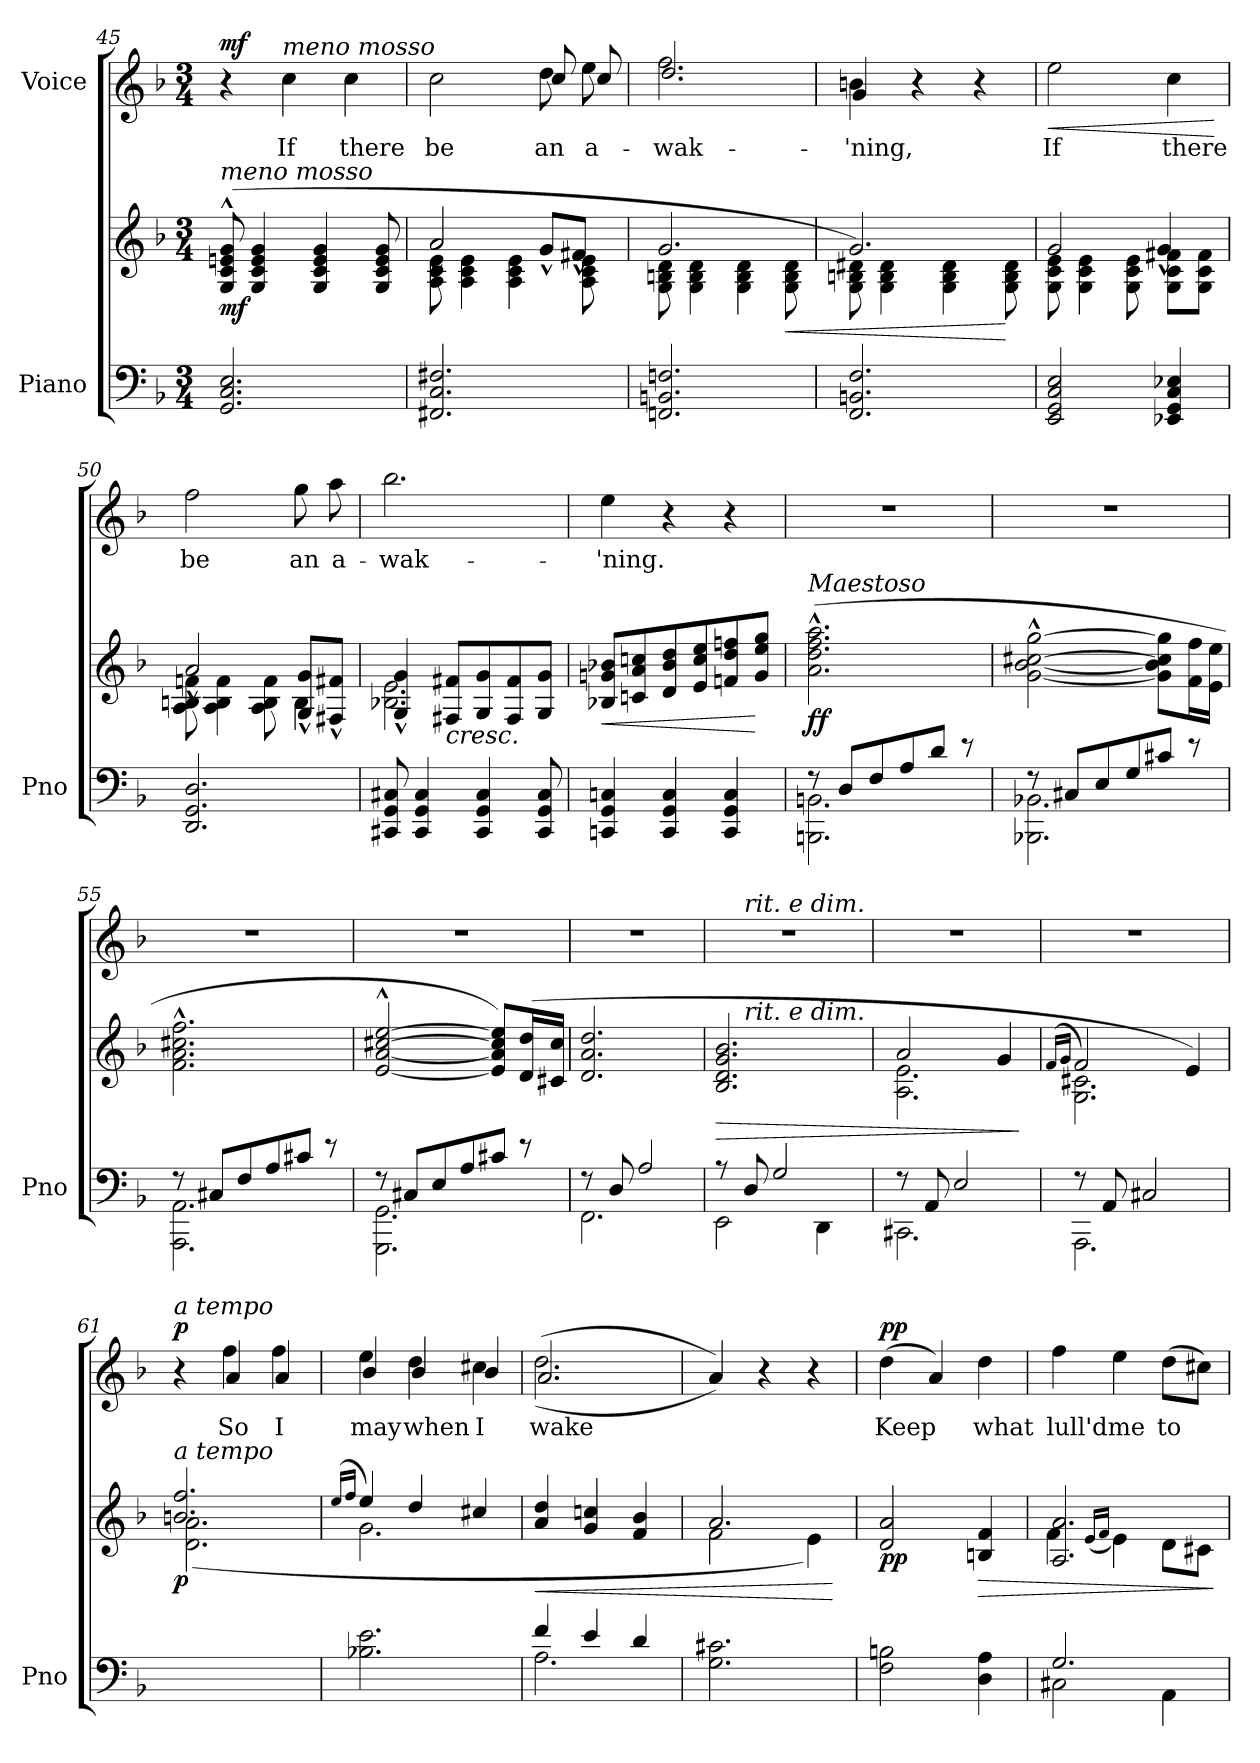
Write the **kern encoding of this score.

**kern	**kern	**dynam	**kern	**text	**dynam
*part2	*part2	*part2	*part1	*part1	*part1
*staff3	*staff2	*staff2/3	*staff1	*staff1	*staff1
*I"Piano	*	*	*I"Voice	*	*
*I'Pno	*	*	*	*	*
*clefF4	*clefG2	*	*clefG2	*	*
*k[b-]	*k[b-]	*	*k[b-]	*	*
*M3/4	*M3/4	*	*M3/4	*	*
=45	=45	=45	=45	=45	=45
!	!LO:TX:a:i:t=meno mosso	!	!	!	!
!	!	!LO:DY:b	!	!	!LO:DY:a
2.GG/ 2.C/ 2.E/	(>8G/^^ 8c/^^ 8en/^^ 8g/^^	mf	4r	.	mf
.	4G/ 4c/ 4e/ 4g/	.	.	.	.
!	!	!	!LO:TX:a:i:t=meno mosso	!	!
!	!	!	!	!LO:LY:b	!
.	.	.	4cc\	If	.
.	4G/ 4c/ 4e/ 4g/	.	.	.	.
!	!	!	!	!LO:LY:b	!
.	.	.	4cc\	there	.
.	8G/ 8c/ 8e/ 8g/	.	.	.	.
!!LO:LB:g=z
=46	=46	=46	=46	=46	=46
*	*^	*	*	*	*
!	!	!	!	!	!LO:LY:b	!
*	*	*	*	*^	*	*
2.FF#X/ 2.C/ 2.F#X/	8A\ 8c\ 8e\	2a^^/	.	2cc\	2ryy	be	.
.	4A\ 4c\ 4e\	.	.	.	.	.	.
.	4A\ 4c\ 4e\	.	.	.	.	.	.
!	!	!	!	!	!	!LO:LY:b	!
.	.	8g^^/L	.	8dd\	8cc!/	an	.
!	!	!	!	!	!	!LO:LY:b	!
.	8A\ 8c\ 8e\	8f#X^^/J	.	8ee\	8cc!/	a-	.
=47	=47	=47	=47	=47	=47	=47	=47
!	!	!	!	!	!	!LO:LY:b	!
2.FFn/ 2.BBn/ 2.Fn/	8G\ 8Bn\ 8d\	2.g^^/	.	2.ff\	2.dd!/	-wak-	.
.	4G\ 4B\ 4d\	.	.	.	.	.	.
.	4G\ 4B\ 4d\	.	.	.	.	.	.
!	!	!	!LO:HP:b	!	!	!	!
.	8G\ 8B\ 8d\	.	<	.	.	.	.
=48	=48	=48	=48	=48	=48	=48	=48
!	!	!	!	!	!	!LO:LY:b	!
2.FF/ 2.BBn/ 2.F/	8G\ 8Bn\ 8d#X\)	2.g^^/	.	4bn\	4g!/	-'ning,	.
.	4G\ 4B\ 4d#\	.	.	.	.	.	.
.	.	.	.	4r	2ryy	.	.
.	4G\ 4B\ 4d#\	.	.	.	.	.	.
.	.	.	.	4r	.	.	.
.	8G\ 8B\ 8d#\	.	[	.	.	.	.
*	*	*	*	*v	*v	*	*
=49	=49	=49	=49	=49	=49	=49
!	!	!	!	!	!LO:LY:b	!LO:HP:b
2EE/ 2GG/ 2C/ 2E/	8G\ 8c\ 8e\	2g/	.	2ee\	If	<
.	4G\ 4c\ 4e\	.	.	.	.	.
.	8G\ 8c\ 8e\	.	.	.	.	.
!	!	!	!	!	!LO:LY:b	!
4EE-X/ 4GG/ 4C/ 4E-X/	8G\ 8c\ 8f#X\L	4g^^/	.	4cc\	there	.
.	8G\ 8c\ 8f#\J	.	.	.	.	.
*	*v	*v	*	*	*	*
.	.	.	.	.	[
=50	=50	=50	=50	=50	=50
*	*^	*	*	*	*
!	!	!	!	!	!LO:LY:b	!
2.DD/ 2.GG/ 2.D/	8A\ 8Bn\ 8fn\	2a^^/	.	2ff\	be	.
.	4A\ 4B\ 4f\	.	.	.	.	.
.	8A\ 8B\ 8f\	.	.	.	.	.
!	!	!	!	!	!LO:LY:b	!
.	4B\	8G/^^ 8g/^^L	.	8gg\	an	.
!	!	!	!	!	!LO:LY:b	!
.	.	8F#X/^^ 8f#X/^^J	.	8aa\	a-	.
!!LO:LB:g=z
=51	=51	=51	=51	=51	=51	=51
!	!	!	!	!	!LO:LY:b	!
8CC#X/ 8GG/ 8C#X/	2.B-X\ 2.e\	4G/^^ 4g/^^	.	2.bb-\	-wak-	.
4CC#/ 4GG/ 4C#/	.	.	.	.	.	.
!	!	!LO:TX:b:i:t=cresc.	!	!	!	!
.	.	8F#X/ 8f#X/L	.	.	.	.
4CC#/ 4GG/ 4C#/	.	8G/ 8g/	.	.	.	.
.	.	8F#/ 8f#/	.	.	.	.
8CC#/ 8GG/ 8C#/	.	8G/ 8g/J	.	.	.	.
=52	=52	=52	=52	=52	=52	=52
!	!LO:TX:b:i:t=accellerando	!	!	!	!	!
!	!	!	!LO:HP:b	!	!LO:LY:b	!
*	*v	*v	*	*	*	*
4CCn/ 4GG/ 4Cn/	8B-X/ 8gn/ 8b-X/L	<	4ee\	-'ning.	.
.	8cn/ 8a/ 8ccn/	.	.	.	.
4CC/ 4GG/ 4C/	8d/ 8b-/ 8dd/	.	4r	.	.
.	8e/ 8cc/ 8ee/	.	.	.	.
4CC/ 4GG/ 4C/	8fn/ 8dd/ 8ffn/	.	4r	.	.
.	8g/ 8ee/ 8gg/J	[	.	.	.
=53	=53	=53	=53	=53	=53
*^	*	*	*	*	*
!	!	!LO:TX:a:i:t=Maestoso	!	!	!	!
!	!	!	!LO:DY:b	!	!	!
8r	2.BBBn\ 2.BBn\	(>2.a\^^ 2.dd\^^ 2.ff\^^ 2.aa\^^	ff	2.r	.	.
8D/L	.	.	.	.	.	.
8F/	.	.	.	.	.	.
8A/	.	.	.	.	.	.
8d/J	.	.	.	.	.	.
8r	.	.	.	.	.	.
=54	=54	=54	=54	=54	=54	=54
8r	2.BBB-X\ 2.BB-X\	[2g\^^ [2b-\^^ [2cc#X\^^ [2gg\^^	.	2.r	.	.
8C#X/L	.	.	.	.	.	.
8E/	.	.	.	.	.	.
8G/	.	.	.	.	.	.
8c#X/J	.	8g\] 8b-\] 8cc#\] 8gg\]L	.	.	.	.
8r	.	16f\ 16ff\L	.	.	.	.
.	.	16e\ 16ee\JJ	.	.	.	.
=55	=55	=55	=55	=55	=55	=55
8r	2.AAA\ 2.AA\	2.f\^^ 2.a\^^ 2.cc#X\^^ 2.ff\^^	.	2.r	.	.
8C#X/L	.	.	.	.	.	.
8F/	.	.	.	.	.	.
8A/	.	.	.	.	.	.
8c#X/J	.	.	.	.	.	.
8r	.	.	.	.	.	.
!!LO:PB:g=z
=56	=56	=56	=56	=56	=56	=56
8r	2.GGG\ 2.GG\	[2e/^^ [2a/^^ [2cc#X/^^ [2ee/^^	.	2.r	.	.
8C#X/L	.	.	.	.	.	.
8E/	.	.	.	.	.	.
8A/	.	.	.	.	.	.
8c#X/J	.	8e/] 8a/] 8cc#/] 8ee/]L)	.	.	.	.
8r	.	(>16d/ 16dd/L	.	.	.	.
.	.	16c#X/ 16cc#/JJ	.	.	.	.
=57	=57	=57	=57	=57	=57	=57
8r	2.FF\	2.d/ 2.a/ 2.dd/	.	2.r	.	.
8D/	.	.	.	.	.	.
2A/	.	.	.	.	.	.
=58	=58	=58	=58	=58	=58	=58
!	!	!	!LO:HP:b	!	!	!
*	*	*^	*	*^	*	*
8r	2EE\	2.B-/ 2.d/ 2.g/ 2.b-/	8ryy	>	2.r	8ryy	.	.
!	!	!	!	!	!	!LO:TX:a:i:t=rit.   e   dim.	!	!
!	!	!	!LO:TX:a:i:t=rit.   e   dim.	!	!	!	!	!
8D/	.	.	2ryy	.	.	2ryy	.	.
2G/	.	.	.	.	.	.	.	.
.	4DD\	.	.	.	.	.	.	.
.	.	.	8ryy	.	.	8ryy	.	.
*	*	*	*	*	*v	*v	*	*
=59	=59	=59	=59	=59	=59	=59	=59
8r	2.CC#X\	2.A\ 2.e\	2a/	.	2.r	.	.
8AA/	.	.	.	.	.	.	.
2E/	.	.	.	.	.	.	.
.	.	.	4g/	.	.	.	.
*v	*v	*	*	*	*	*	*
*	*v	*v	*	*	*	*
.	.	]	.	.	.
=60	=60	=60	=60	=60	=60
.	(<16qf/LL	.	.	.	.
.	16qg/JJ	.	.	.	.
*^	*^	*	*	*	*
8r	2.AAA\	2f/)	2.G\ 2.c#X\	.	2.r	.	.
8AA/	.	.	.	.	.	.	.
2C#X/	.	.	.	.	.	.	.
.	.	4e/)	.	.	.	.	.
*v	*v	*	*	*	*	*	*
!!LO:LB:g=z
=61	=61	=61	=61	=61	=61	=61
*	*	*	*	*^	*	*
!	!	!	!	!LO:TX:a:i:t=a tempo	!	!	!
!	!LO:TX:a:i:t=a tempo	!	!	!	!	!	!
!	!	!	!LO:DY:b	!	!	!	!LO:DY:a
2.ryy	2.bn/ 2.ff/	(>2.d\ 2.a\	p	4r	4ryy	.	p
!	!	!	!	!	!	!LO:LY:b	!
.	.	.	.	4ff\	4a!/	So	.
!	!	!	!	!	!	!LO:LY:b	!
.	.	.	.	4ff\	4a!/	I	.
=62	=62	=62	=62	=62	=62	=62	=62
.	(<16qee/LL	.	.	.	.	.	.
.	16qff/JJ	.	.	.	.	.	.
!	!	!	!	!	!	!LO:LY:b	!
2.B-X\ 2.e\	4ee/)	2.g\	.	4ee\	4b-!/	may	.
!	!	!	!	!	!	!LO:LY:b	!
.	4dd/	.	.	4dd\	4b-!/	when	.
!	!	!	!	!	!	!LO:LY:b	!
.	4cc#X/	.	.	4cc#X\	4b-!/	I	.
*	*v	*v	*	*	*	*	*
=63	=63	=63	=63	=63	=63	=63
*^	*	*	*	*	*	*
!	!	!	!LO:HP:b	!	!	!LO:LY:b	!
4f/	2.A\	4a/ 4dd/	<	(<(>2.dd\	2.a!/	wake	.
4e/	.	4g/ 4ccn/	.	.	.	.	.
4d/	.	4f/ 4b-/	.	.	.	.	.
*v	*v	*	*	*v	*v	*	*
=64	=64	=64	=64	=64	=64
*	*^	*	*	*	*
2.G\ 2.c#X\	2.a/	2f\	.	4a/))	.	.
.	.	.	.	4r	.	.
.	.	4e\)	.	4r	.	.
*	*v	*v	*	*	*	*
.	.	[	.	.	.
=65	=65	=65	=65	=65	=65
!	!	!LO:DY:b	!	!LO:LY:b	!LO:DY:a
2F\ 2Bn\	2d/ 2a/	pp	(>4dd\	Keep	pp
.	.	.	4a/)	.	.
!	!	!LO:HP:b	!	!LO:LY:b	!
4D\ 4A\	4Bn/ 4f/	>	4dd\	what	.
=66	=66	=66	=66	=66	=66
*^	*^	*	*	*	*
!	!	!	!	!	!	!LO:LY:b	!
2.G/	2C#X\	2.A/ 2.a/	4f\	.	4ff\	lull'd	.
.	.	.	(<16qe/LL	.	.	.	.
.	.	.	16qf/JJ	.	.	.	.
!	!	!	!	!	!	!LO:LY:b	!
.	.	.	4e\)	.	4ee\	me	.
!	!	!	!	!	!	!LO:LY:b	!
.	4AA\	.	8d\L	.	(>8dd\L	to	.
.	.	.	8c#X\J	.	8cc#X\J)	.	.
*v	*v	*	*	*	*	*	*
*	*v	*v	*	*	*	*
.	.	]	.	.	.
=	=	=	=	=	=
*-	*-	*-	*-	*-	*-
